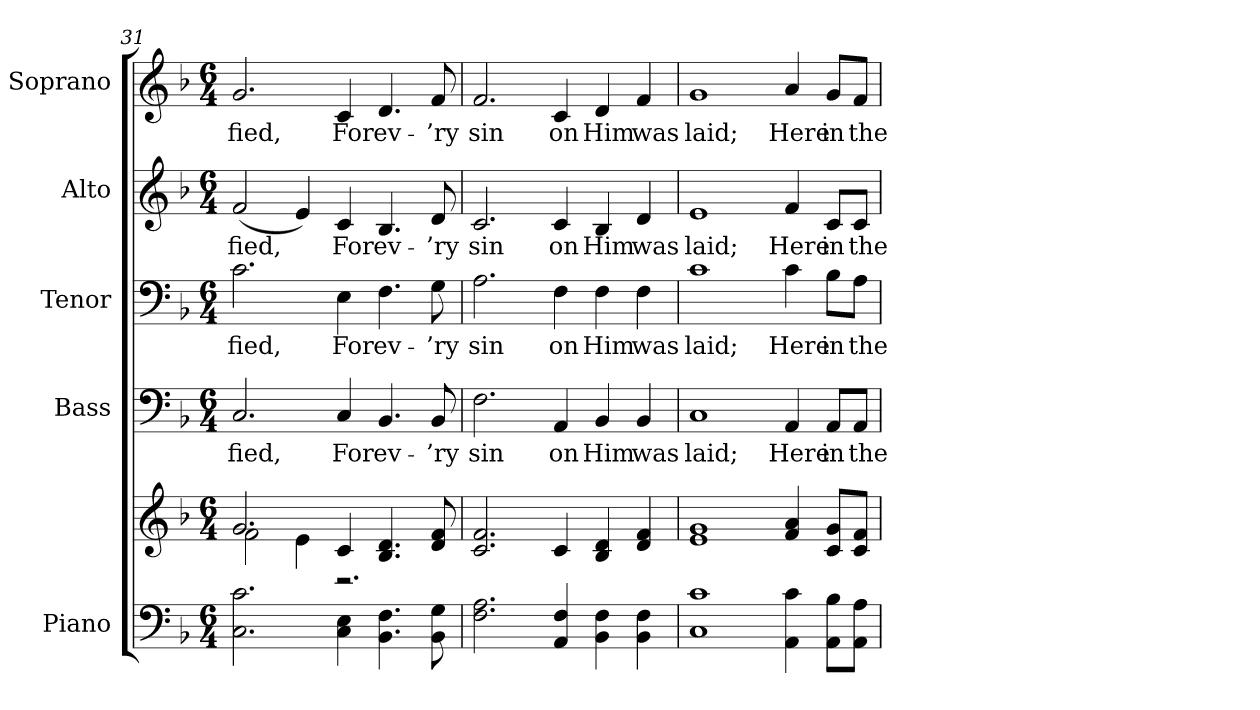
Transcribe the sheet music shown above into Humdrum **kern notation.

**kern	**kern	**kern	**text	**kern	**text	**kern	**text	**kern	**text
*part5	*part5	*part4	*part4	*part3	*part3	*part2	*part2	*part1	*part1
*staff6	*staff5	*staff4	*staff4	*staff3	*staff3	*staff2	*staff2	*staff1	*staff1
*I"Piano	*	*I"Bass	*	*I"Tenor	*	*I"Alto	*	*I"Soprano	*
*I'Pno.	*	*I'B.	*	*	*	*I'A.	*	*I'S.	*
!!LO:PB:g=z
*clefF4	*clefG2	*clefF4	*	*clefF4	*	*clefG2	*	*clefG2	*
*k[b-]	*k[b-]	*k[b-]	*	*k[b-]	*	*k[b-]	*	*k[b-]	*
*F:	*F:	*F:	*	*F:	*	*F:	*	*F:	*
*M6/4	*M6/4	*M6/4	*	*M6/4	*	*M6/4	*	*M6/4	*
=31	=31	=31	=31	=31	=31	=31	=31	=31	=31
*	*^	*	*	*	*	*	*	*	*
!	!	!	!	!LO:LY:b:color=#000000	!	!	!	!	!	!
!	!	!	!	!	!	!LO:LY:b:color=#000000	!	!	!	!
!	!	!	!	!	!	!	!	!LO:LY:b:color=#000000	!	!
!	!	!	!	!	!	!	!	!	!	!LO:LY:b:color=#000000
2.Ci\ 2.ci	2.gi/	2fi\	2.Ci/	-fied,	2.ci\	-fied,	(2fi/	-fied,	2.gi/	-fied,
.	.	4ei\	.	.	.	.	4ei/)	.	.	.
!	!	!	!	!LO:LY:b:color=#000000	!	!	!	!	!	!
!	!	!	!	!	!	!LO:LY:b:color=#000000	!	!	!	!
!	!	!	!	!	!	!	!	!LO:LY:b:color=#000000	!	!
!	!	!	!	!	!	!	!	!	!	!LO:LY:b:color=#000000
4Ci\ 4Ei	4ci/	2.r	4Ci/	For	4Ei\	For	4ci/	For	4ci/	For
!	!	!	!	!LO:LY:b:color=#000000	!	!	!	!	!	!
!	!	!	!	!	!	!LO:LY:b:color=#000000	!	!	!	!
!	!	!	!	!	!	!	!	!LO:LY:b:color=#000000	!	!
!	!	!	!	!	!	!	!	!	!	!LO:LY:b:color=#000000
4.BB-i\ 4.Fi	4.B-i/ 4.di	.	4.BB-i/	ev-	4.Fi\	ev-	4.B-i/	ev-	4.di/	ev-
!	!	!	!	!LO:LY:b:color=#000000	!	!	!	!	!	!
!	!	!	!	!	!	!LO:LY:b:color=#000000	!	!	!	!
!	!	!	!	!	!	!	!	!LO:LY:b:color=#000000	!	!
!	!	!	!	!	!	!	!	!	!	!LO:LY:b:color=#000000
8BB-i\ 8Gi	8di/ 8fi	.	8BB-i/	-’ry	8Gi\	-’ry	8di/	-’ry	8fi/	-’ry
*	*v	*v	*	*	*	*	*	*	*	*
=32	=32	=32	=32	=32	=32	=32	=32	=32	=32
!	!	!	!LO:LY:b:color=#000000	!	!	!	!	!	!
!	!	!	!	!	!LO:LY:b:color=#000000	!	!	!	!
!	!	!	!	!	!	!	!LO:LY:b:color=#000000	!	!
!	!	!	!	!	!	!	!	!	!LO:LY:b:color=#000000
2.Fi\ 2.Ai	2.ci/ 2.fi	2.Fi\	sin	2.Ai\	sin	2.ci/	sin	2.fi/	sin
!	!	!	!LO:LY:b:color=#000000	!	!	!	!	!	!
!	!	!	!	!	!LO:LY:b:color=#000000	!	!	!	!
!	!	!	!	!	!	!	!LO:LY:b:color=#000000	!	!
!	!	!	!	!	!	!	!	!	!LO:LY:b:color=#000000
4AAi/ 4Fi	4ci/	4AAi/	on	4Fi\	on	4ci/	on	4ci/	on
!	!	!	!LO:LY:b:color=#000000	!	!	!	!	!	!
!	!	!	!	!	!LO:LY:b:color=#000000	!	!	!	!
!	!	!	!	!	!	!	!LO:LY:b:color=#000000	!	!
!	!	!	!	!	!	!	!	!	!LO:LY:b:color=#000000
4BB-i\ 4Fi	4B-i/ 4di	4BB-i/	Him	4Fi\	Him	4B-i/	Him	4di/	Him
!	!	!	!LO:LY:b:color=#000000	!	!	!	!	!	!
!	!	!	!	!	!LO:LY:b:color=#000000	!	!	!	!
!	!	!	!	!	!	!	!LO:LY:b:color=#000000	!	!
!	!	!	!	!	!	!	!	!	!LO:LY:b:color=#000000
4BB-i\ 4Fi	4di/ 4fi	4BB-i/	was	4Fi\	was	4di/	was	4fi/	was
=33	=33	=33	=33	=33	=33	=33	=33	=33	=33
!	!	!	!LO:LY:b:color=#000000	!	!	!	!	!	!
!	!	!	!	!	!LO:LY:b:color=#000000	!	!	!	!
!	!	!	!	!	!	!	!LO:LY:b:color=#000000	!	!
!	!	!	!	!	!	!	!	!	!LO:LY:b:color=#000000
1Ci 1ci	1ei 1gi	1Ci	laid;	1ci	laid;	1ei	laid;	1gi	laid;
!	!	!	!LO:LY:b:color=#000000	!	!	!	!	!	!
!	!	!	!	!	!LO:LY:b:color=#000000	!	!	!	!
!	!	!	!	!	!	!	!LO:LY:b:color=#000000	!	!
!	!	!	!	!	!	!	!	!	!LO:LY:b:color=#000000
4AAi\ 4ci	4fi/ 4ai	4AAi/	Here	4ci\	Here	4fi/	Here	4ai/	Here
!	!	!	!LO:LY:b:color=#000000	!	!	!	!	!	!
!	!	!	!	!	!LO:LY:b:color=#000000	!	!	!	!
!	!	!	!	!	!	!	!LO:LY:b:color=#000000	!	!
!	!	!	!	!	!	!	!	!	!LO:LY:b:color=#000000
8AAi\ 8B-i\L	8ci/ 8gi/L	8AAi/L	in	8B-i\L	in	8ci/L	in	8gi/L	in
!	!	!	!LO:LY:b:color=#000000	!	!	!	!	!	!
!	!	!	!	!	!LO:LY:b:color=#000000	!	!	!	!
!	!	!	!	!	!	!	!LO:LY:b:color=#000000	!	!
!	!	!	!	!	!	!	!	!	!LO:LY:b:color=#000000
8AAi\ 8Ai\J	8ci/ 8fi/J	8AAi/J	the	8Ai\J	the	8ci/J	the	8fi/J	the
=	=	=	=	=	=	=	=	=	=
*-	*-	*-	*-	*-	*-	*-	*-	*-	*-
